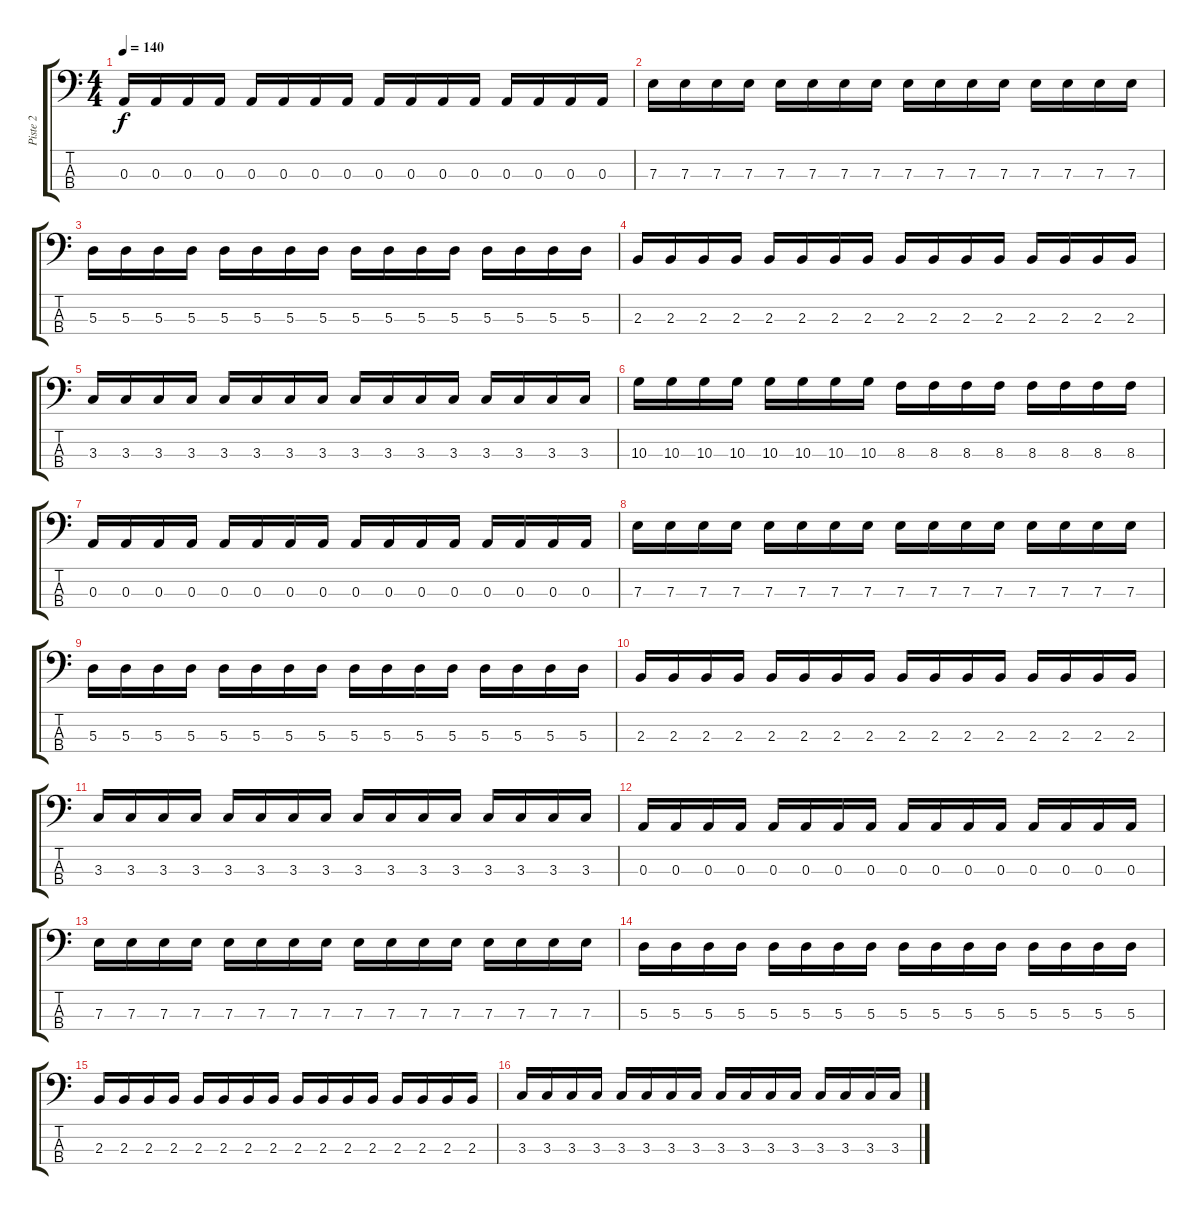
\track ("Piste 2" "Piste 2") {instrument electricbasspick}
\staff {score tabs}
\tuning (G2 D2 A1 E1) {hide}
\ts (4 4)
\tempo 140
\clef f4
\ks c
0.3.16{dy f} 0.3.16 0.3.16 0.3.16 0.3.16 0.3.16 0.3.16 0.3.16 0.3.16 0.3.16 0.3.16 0.3.16 0.3.16 0.3.16 0.3.16 0.3.16 |
7.3.16 7.3.16 7.3.16 7.3.16 7.3.16 7.3.16 7.3.16 7.3.16 7.3.16 7.3.16 7.3.16 7.3.16 7.3.16 7.3.16 7.3.16 7.3.16 |
5.3.16 5.3.16 5.3.16 5.3.16 5.3.16 5.3.16 5.3.16 5.3.16 5.3.16 5.3.16 5.3.16 5.3.16 5.3.16 5.3.16 5.3.16 5.3.16 |
2.3.16 2.3.16 2.3.16 2.3.16 2.3.16 2.3.16 2.3.16 2.3.16 2.3.16 2.3.16 2.3.16 2.3.16 2.3.16 2.3.16 2.3.16 2.3.16 |
3.3.16 3.3.16 3.3.16 3.3.16 3.3.16 3.3.16 3.3.16 3.3.16 3.3.16 3.3.16 3.3.16 3.3.16 3.3.16 3.3.16 3.3.16 3.3.16 |
10.3.16 10.3.16 10.3.16 10.3.16 10.3.16 10.3.16 10.3.16 10.3.16 8.3.16 8.3.16 8.3.16 8.3.16 8.3.16 8.3.16 8.3.16 8.3.16 |
0.3.16 0.3.16 0.3.16 0.3.16 0.3.16 0.3.16 0.3.16 0.3.16 0.3.16 0.3.16 0.3.16 0.3.16 0.3.16 0.3.16 0.3.16 0.3.16 |
7.3.16 7.3.16 7.3.16 7.3.16 7.3.16 7.3.16 7.3.16 7.3.16 7.3.16 7.3.16 7.3.16 7.3.16 7.3.16 7.3.16 7.3.16 7.3.16 |
5.3.16 5.3.16 5.3.16 5.3.16 5.3.16 5.3.16 5.3.16 5.3.16 5.3.16 5.3.16 5.3.16 5.3.16 5.3.16 5.3.16 5.3.16 5.3.16 |
2.3.16 2.3.16 2.3.16 2.3.16 2.3.16 2.3.16 2.3.16 2.3.16 2.3.16 2.3.16 2.3.16 2.3.16 2.3.16 2.3.16 2.3.16 2.3.16 |
3.3.16 3.3.16 3.3.16 3.3.16 3.3.16 3.3.16 3.3.16 3.3.16 3.3.16 3.3.16 3.3.16 3.3.16 3.3.16 3.3.16 3.3.16 3.3.16 |
0.3.16 0.3.16 0.3.16 0.3.16 0.3.16 0.3.16 0.3.16 0.3.16 0.3.16 0.3.16 0.3.16 0.3.16 0.3.16 0.3.16 0.3.16 0.3.16 |
7.3.16 7.3.16 7.3.16 7.3.16 7.3.16 7.3.16 7.3.16 7.3.16 7.3.16 7.3.16 7.3.16 7.3.16 7.3.16 7.3.16 7.3.16 7.3.16 |
5.3.16 5.3.16 5.3.16 5.3.16 5.3.16 5.3.16 5.3.16 5.3.16 5.3.16 5.3.16 5.3.16 5.3.16 5.3.16 5.3.16 5.3.16 5.3.16 |
2.3.16 2.3.16 2.3.16 2.3.16 2.3.16 2.3.16 2.3.16 2.3.16 2.3.16 2.3.16 2.3.16 2.3.16 2.3.16 2.3.16 2.3.16 2.3.16 |
3.3.16 3.3.16 3.3.16 3.3.16 3.3.16 3.3.16 3.3.16 3.3.16 3.3.16 3.3.16 3.3.16 3.3.16 3.3.16 3.3.16 3.3.16 3.3.16
